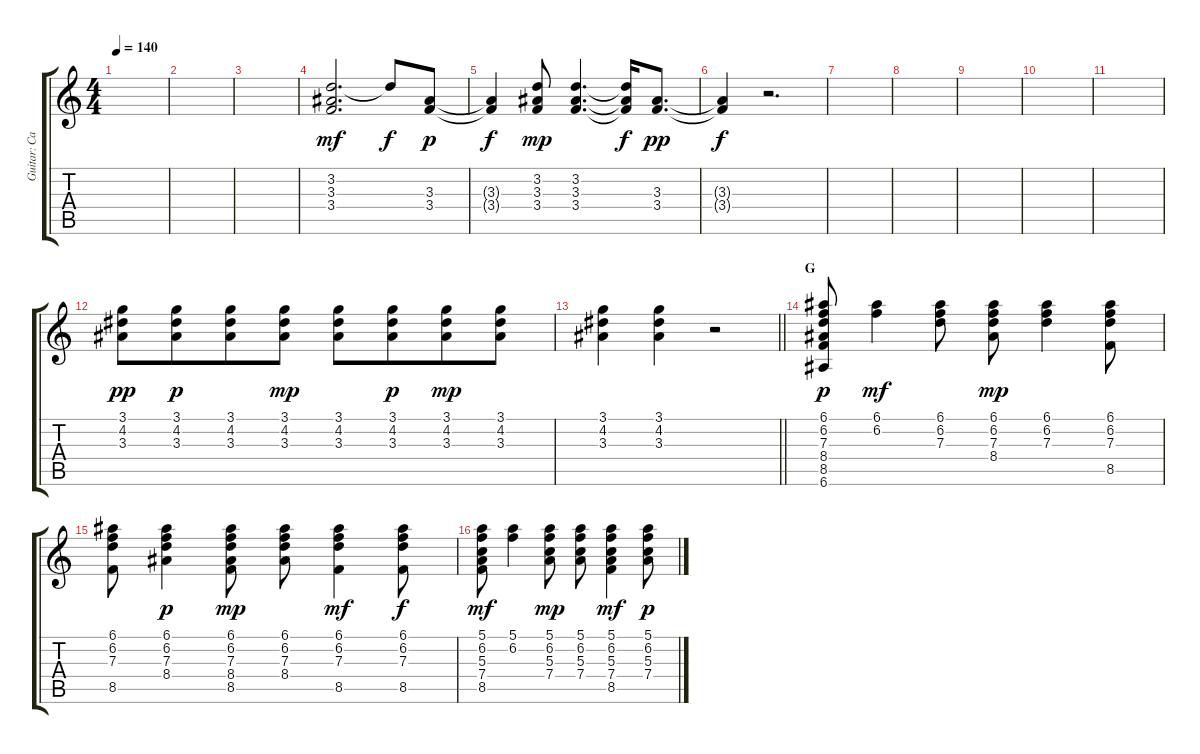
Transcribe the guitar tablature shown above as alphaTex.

\track ("Guitar: Caleb Quaye" "Guitar: Ca") {instrument acousticguitarsteel}
\staff {score tabs}
\tuning (E4 B3 G3 D3 A2 E2) {hide}
\ts (4 4)
\tempo 140
\clef g2
\ks c
|
|
|
(3.2 3.3 3.4).2{d dy mf} 3.2{t}.8{dy f} (3.3 3.4).8{dy p} |
(3.3{t} 3.4{t}).4{dy f} (3.2 3.3 3.4).8{dy mp} (3.2 3.3 3.4).4{d} (3.2{t} 3.3{t} 3.4{t}).16{dy f} (3.3 3.4).8{d dy pp} |
(3.3{t} 3.4{t}).4{dy f} r.2{d} |
|
|
|
|
|
(3.1 4.2 3.3).8{dy pp} (3.1 4.2 3.3).8{dy p beam merge} (3.1 4.2 3.3).8 (3.1 4.2 3.3).8{dy mp} (3.1 4.2 3.3).8 (3.1 4.2 3.3).8{dy p beam merge} (3.1 4.2 3.3).8{dy mp} (3.1 4.2 3.3).8 |
\barLineRight lightlight
(3.1 4.2 3.3).4 (3.1 4.2 3.3).4 r.2 |
\section ("" "G")
(6.1 6.2 7.3 8.4 8.5 6.6).8{dy p} (6.1 6.2).4{dy mf} (6.1 6.2 7.3).8 (6.1 6.2 7.3 8.4).8{dy mp} (6.1 6.2 7.3).4 (6.1 6.2 7.3 8.5).8 |
(6.1 6.2 7.3 8.5).8 (6.1 6.2 7.3 8.4).4{dy p} (6.1 6.2 7.3 8.4 8.5).8{dy mp} (6.1 6.2 7.3 8.4).8 (6.1 6.2 7.3 8.5).4{dy mf} (6.1 6.2 7.3 8.5).8{dy f} |
(5.1 6.2 5.3 7.4 8.5).8{dy mf} (5.1 6.2).4 (5.1 6.2 5.3 7.4).8{dy mp} (5.1 6.2 5.3 7.4).8 (5.1 6.2 5.3 7.4 8.5).4{dy mf} (5.1 6.2 5.3 7.4).8{dy p}
